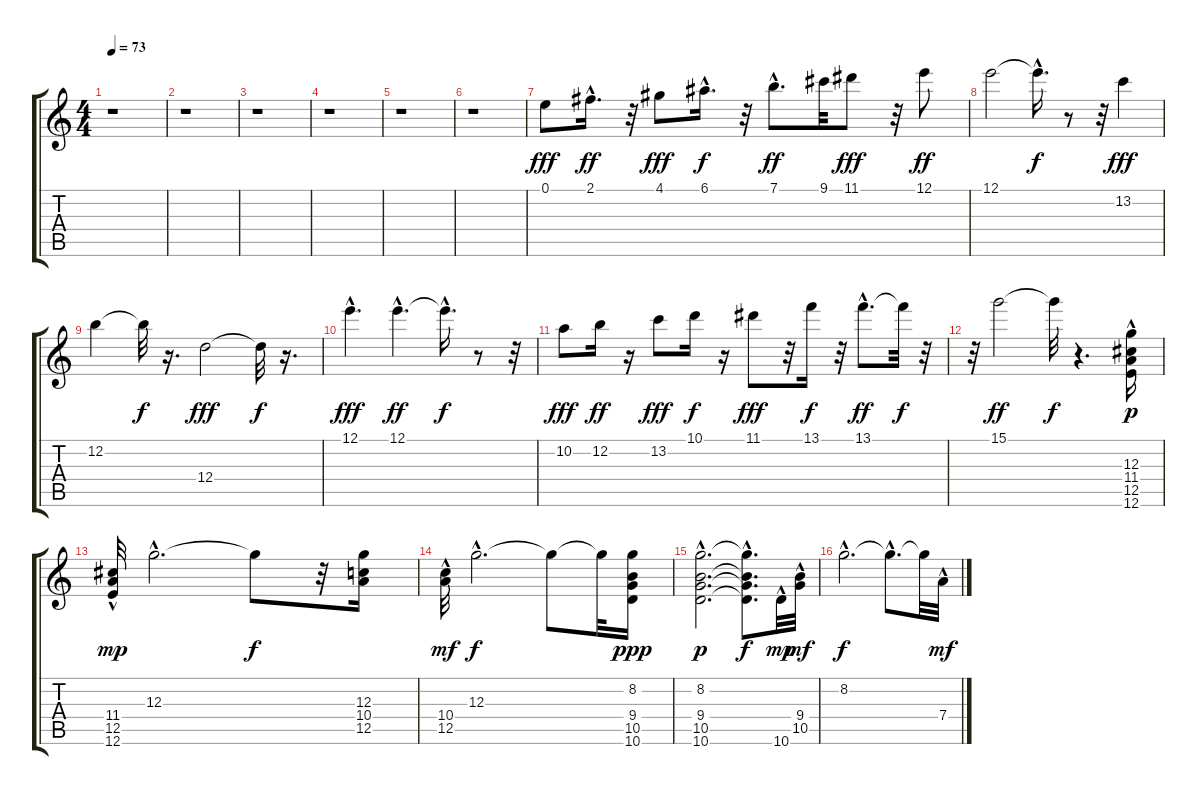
\track "" {instrument overdrivenguitar}
\staff {score tabs}
\tuning (E4 B3 G3 D3 A2 E2) {hide}
\ts (4 4)
\tempo 73
\clef g2
\ks c
r.1{dy f} |
r.1 |
r.1 |
r.1 |
r.1 |
r.1 |
0.1.8{dy fff} 2.1{hac}.16{d dy ff} r.32 4.1.8{dy fff} 6.1{hac}.16{d dy f} r.32 7.1{hac}.8{d dy ff} 9.1.32 11.1.8{dy fff} r.32 12.1.8{dy ff} |
12.1.2 12.1{hac t}.16{d dy f} r.8 r.32 13.2.4{dy fff} |
12.2.4 12.2{t}.32{dy f} r.16{d} 12.4.2{dy fff} 12.4{t}.32{dy f} r.16{d} |
12.1{hac}.4{d dy fff} 12.1{hac}.4{d dy ff} 12.1{hac t}.16{d dy f} r.8 r.32 |
10.2.8{dy fff} 12.2.16{dy ff} r.16 13.2.8{dy fff} 10.1.16{dy f} r.16 11.1.8{dy fff} r.32 13.1.16{dy f} r.32 13.1{hac}.8{d dy ff} 13.1{t}.32{dy f} r.32 |
r.32 15.1.2{dy ff} 15.1{t}.32{dy f} r.4{d} (12.3{hac} 11.4 12.5 12.6).16{dy p} |
(11.4{hac} 12.5{hac} 12.6{hac}).32{dy mp} 12.3{hac}.2{d} 12.3{t}.8{dy f} r.32 (12.3 10.4 12.5).16 |
(10.4{hac} 12.5{hac}).32{dy mf} 12.3{hac}.2{d dy f} 12.3{t}.8 12.3{t}.32 (8.2 9.4 10.5 10.6).16{dy ppp} |
(8.2{hac} 9.4{hac} 10.5{hac} 10.6{hac}).2{d dy p} (8.2{t} 9.4{hac t} 10.5{hac t} 10.6{hac t}).8{d dy f} 10.6{hac}.32{dy mp} (9.4{hac} 10.5{hac}).32{dy mf} |
8.2{hac}.2{d dy f} 8.2{hac t}.8{d} 8.2{t}.32 7.4{hac}.32{dy mf}
